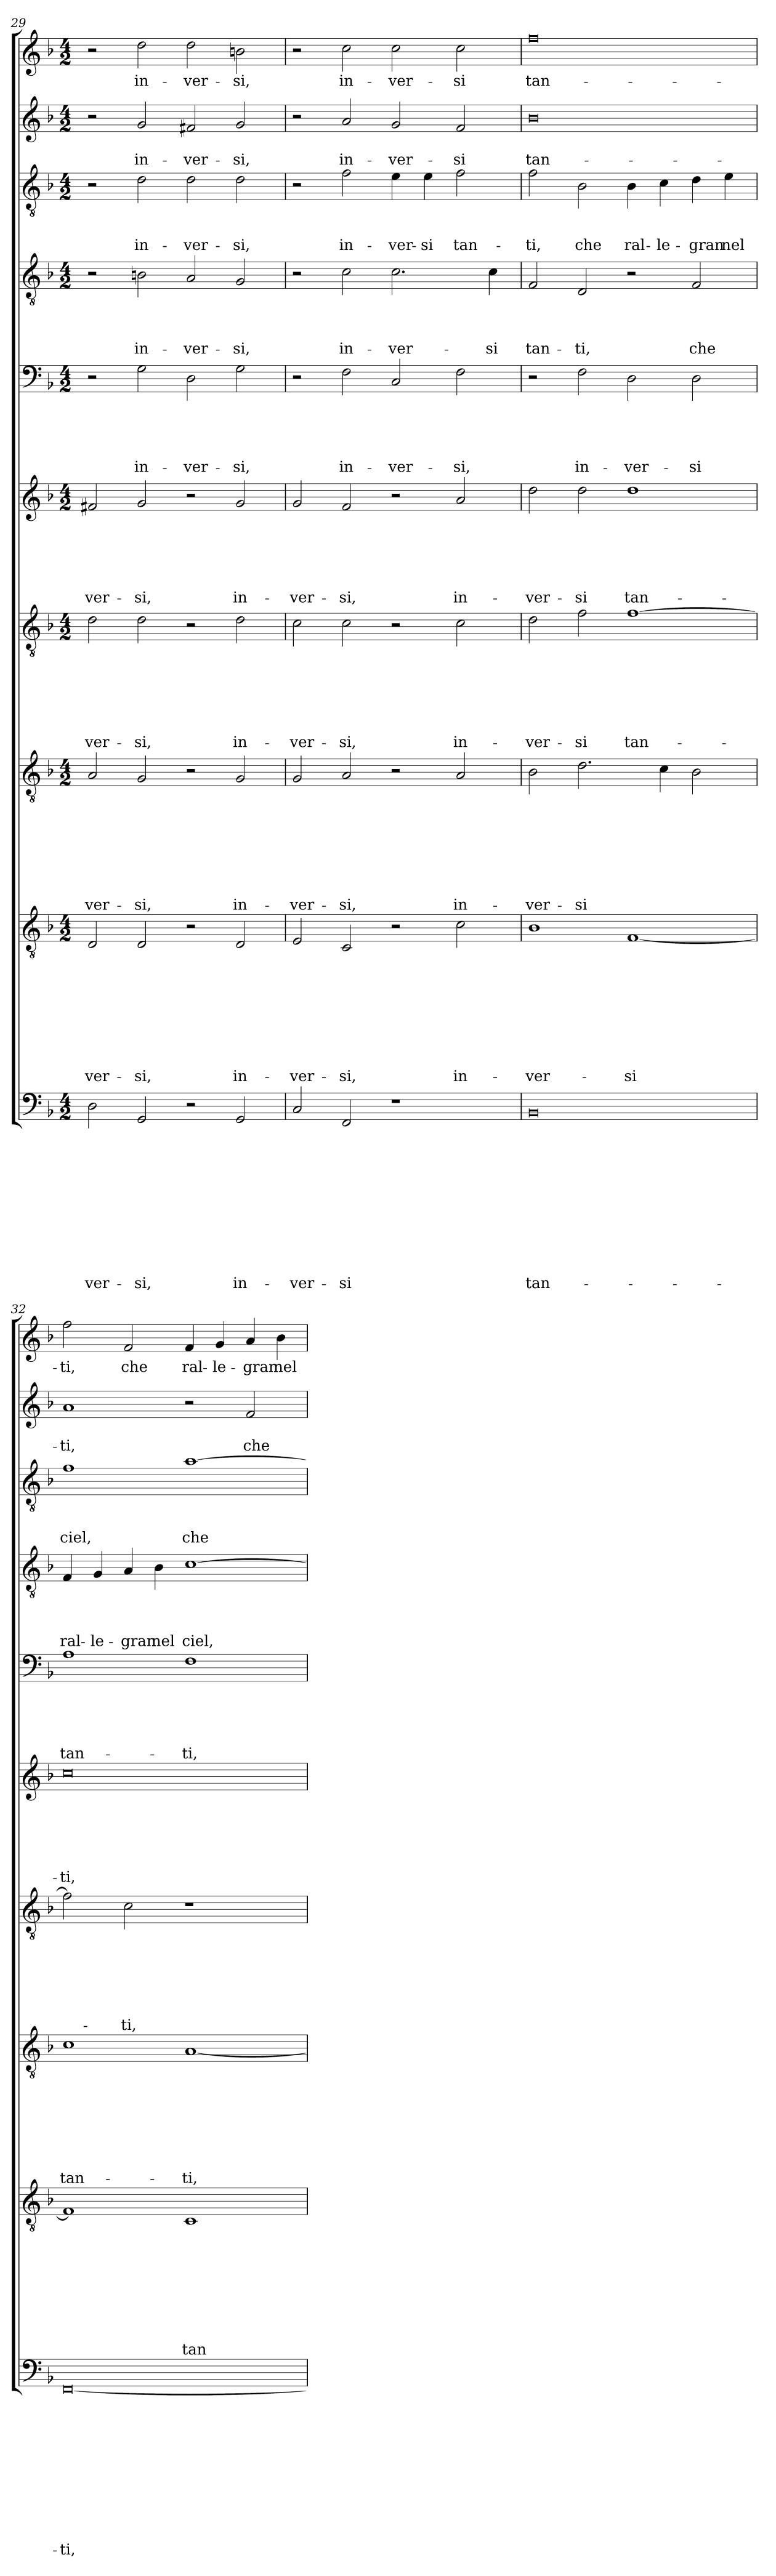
**kern	**text	**text	**text	**text	**text	**text	**text	**text	**text	**text	**text	**kern	**text	**text	**text	**text	**text	**text	**text	**text	**text	**kern	**text	**text	**text	**text	**text	**text	**text	**text	**kern	**text	**text	**text	**text	**text	**text	**text	**kern	**text	**text	**text	**text	**text	**text	**kern	**text	**text	**text	**text	**text	**kern	**text	**text	**text	**text	**kern	**text	**text	**text	**kern	**text	**text	**kern	**text
*part10	*part10	*part10	*part10	*part10	*part10	*part10	*part10	*part10	*part10	*part10	*part10	*part9	*part9	*part9	*part9	*part9	*part9	*part9	*part9	*part9	*part9	*part8	*part8	*part8	*part8	*part8	*part8	*part8	*part8	*part8	*part7	*part7	*part7	*part7	*part7	*part7	*part7	*part7	*part6	*part6	*part6	*part6	*part6	*part6	*part6	*part5	*part5	*part5	*part5	*part5	*part5	*part4	*part4	*part4	*part4	*part4	*part3	*part3	*part3	*part3	*part2	*part2	*part2	*part1	*part1
*staff10	*staff10	*staff10	*staff10	*staff10	*staff10	*staff10	*staff10	*staff10	*staff10	*staff10	*staff10	*staff9	*staff9	*staff9	*staff9	*staff9	*staff9	*staff9	*staff9	*staff9	*staff9	*staff8	*staff8	*staff8	*staff8	*staff8	*staff8	*staff8	*staff8	*staff8	*staff7	*staff7	*staff7	*staff7	*staff7	*staff7	*staff7	*staff7	*staff6	*staff6	*staff6	*staff6	*staff6	*staff6	*staff6	*staff5	*staff5	*staff5	*staff5	*staff5	*staff5	*staff4	*staff4	*staff4	*staff4	*staff4	*staff3	*staff3	*staff3	*staff3	*staff2	*staff2	*staff2	*staff1	*staff1
*clefF4	*	*	*	*	*	*	*	*	*	*	*	*clefGv2	*	*	*	*	*	*	*	*	*	*clefGv2	*	*	*	*	*	*	*	*	*clefGv2	*	*	*	*	*	*	*	*clefG2	*	*	*	*	*	*	*clefF4	*	*	*	*	*	*clefGv2	*	*	*	*	*clefGv2	*	*	*	*clefG2	*	*	*clefG2	*
*k[b-]	*	*	*	*	*	*	*	*	*	*	*	*k[b-]	*	*	*	*	*	*	*	*	*	*k[b-]	*	*	*	*	*	*	*	*	*k[b-]	*	*	*	*	*	*	*	*k[b-]	*	*	*	*	*	*	*k[b-]	*	*	*	*	*	*k[b-]	*	*	*	*	*k[b-]	*	*	*	*k[b-]	*	*	*k[b-]	*
*F:	*	*	*	*	*	*	*	*	*	*	*	*F:	*	*	*	*	*	*	*	*	*	*F:	*	*	*	*	*	*	*	*	*F:	*	*	*	*	*	*	*	*F:	*	*	*	*	*	*	*F:	*	*	*	*	*	*F:	*	*	*	*	*F:	*	*	*	*F:	*	*	*F:	*
*M4/2	*	*	*	*	*	*	*	*	*	*	*	*M4/2	*	*	*	*	*	*	*	*	*	*M4/2	*	*	*	*	*	*	*	*	*M4/2	*	*	*	*	*	*	*	*M4/2	*	*	*	*	*	*	*M4/2	*	*	*	*	*	*M4/2	*	*	*	*	*M4/2	*	*	*	*M4/2	*	*	*M4/2	*
=29	=29	=29	=29	=29	=29	=29	=29	=29	=29	=29	=29	=29	=29	=29	=29	=29	=29	=29	=29	=29	=29	=29	=29	=29	=29	=29	=29	=29	=29	=29	=29	=29	=29	=29	=29	=29	=29	=29	=29	=29	=29	=29	=29	=29	=29	=29	=29	=29	=29	=29	=29	=29	=29	=29	=29	=29	=29	=29	=29	=29	=29	=29	=29	=29	=29
2D\	.	.	.	.	.	.	.	.	.	.	-ver-	2D/	.	.	.	.	.	.	.	.	-ver-	2A/	.	.	.	.	.	.	.	-ver-	2d\	.	.	.	.	.	.	-ver-	2f#X/	.	.	.	.	.	-ver-	2r	.	.	.	.	.	2r	.	.	.	.	2r	.	.	.	2r	.	.	2r	.
2GG/	.	.	.	.	.	.	.	.	.	.	-si,	2D/	.	.	.	.	.	.	.	.	-si,	2G/	.	.	.	.	.	.	.	-si,	2d\	.	.	.	.	.	.	-si,	2g/	.	.	.	.	.	-si,	2G\	.	.	.	.	in-	2Bn\	.	.	.	in-	2d\	.	.	in-	2g/	.	in-	2dd\	in-
2r	.	.	.	.	.	.	.	.	.	.	.	2r	.	.	.	.	.	.	.	.	.	2r	.	.	.	.	.	.	.	.	2r	.	.	.	.	.	.	.	2r	.	.	.	.	.	.	2D\	.	.	.	.	-ver-	2A/	.	.	.	-ver-	2d\	.	.	-ver-	2f#X/	.	-ver-	2dd\	-ver-
2GG/	.	.	.	.	.	.	.	.	.	.	in-	2D/	.	.	.	.	.	.	.	.	in-	2G/	.	.	.	.	.	.	.	in-	2d\	.	.	.	.	.	.	in-	2g/	.	.	.	.	.	in-	2G\	.	.	.	.	-si,	2G/	.	.	.	-si,	2d\	.	.	-si,	2g/	.	-si,	2bn\	-si,
!!LO:LB:g=z
=30	=30	=30	=30	=30	=30	=30	=30	=30	=30	=30	=30	=30	=30	=30	=30	=30	=30	=30	=30	=30	=30	=30	=30	=30	=30	=30	=30	=30	=30	=30	=30	=30	=30	=30	=30	=30	=30	=30	=30	=30	=30	=30	=30	=30	=30	=30	=30	=30	=30	=30	=30	=30	=30	=30	=30	=30	=30	=30	=30	=30	=30	=30	=30	=30	=30
2C/	.	.	.	.	.	.	.	.	.	.	-ver-	2E/	.	.	.	.	.	.	.	.	-ver-	2G/	.	.	.	.	.	.	.	-ver-	2c\	.	.	.	.	.	.	-ver-	2g/	.	.	.	.	.	-ver-	2r	.	.	.	.	.	2r	.	.	.	.	2r	.	.	.	2r	.	.	2r	.
2FF/	.	.	.	.	.	.	.	.	.	.	-si	2C/	.	.	.	.	.	.	.	.	-si,	2A/	.	.	.	.	.	.	.	-si,	2c\	.	.	.	.	.	.	-si,	2f/	.	.	.	.	.	-si,	2F\	.	.	.	.	in-	2c\	.	.	.	in-	2f\	.	.	in-	2a/	.	in-	2cc\	in-
1r	.	.	.	.	.	.	.	.	.	.	.	2r	.	.	.	.	.	.	.	.	.	2r	.	.	.	.	.	.	.	.	2r	.	.	.	.	.	.	.	2r	.	.	.	.	.	.	2C/	.	.	.	.	-ver-	2.c\	.	.	.	-ver-	4e\	.	.	-ver-	2g/	.	-ver-	2cc\	-ver-
.	.	.	.	.	.	.	.	.	.	.	.	.	.	.	.	.	.	.	.	.	.	.	.	.	.	.	.	.	.	.	.	.	.	.	.	.	.	.	.	.	.	.	.	.	.	.	.	.	.	.	.	.	.	.	.	.	4e\	.	.	-si	.	.	.	.	.
.	.	.	.	.	.	.	.	.	.	.	.	2c\	.	.	.	.	.	.	.	.	in-	2A/	.	.	.	.	.	.	.	in-	2c\	.	.	.	.	.	.	in-	2a/	.	.	.	.	.	in-	2F\	.	.	.	.	-si,	.	.	.	.	.	2f\	.	.	tan-	2f/	.	-si	2cc\	-si
.	.	.	.	.	.	.	.	.	.	.	.	.	.	.	.	.	.	.	.	.	.	.	.	.	.	.	.	.	.	.	.	.	.	.	.	.	.	.	.	.	.	.	.	.	.	.	.	.	.	.	.	4c\	.	.	.	-si	.	.	.	.	.	.	.	.	.
=31	=31	=31	=31	=31	=31	=31	=31	=31	=31	=31	=31	=31	=31	=31	=31	=31	=31	=31	=31	=31	=31	=31	=31	=31	=31	=31	=31	=31	=31	=31	=31	=31	=31	=31	=31	=31	=31	=31	=31	=31	=31	=31	=31	=31	=31	=31	=31	=31	=31	=31	=31	=31	=31	=31	=31	=31	=31	=31	=31	=31	=31	=31	=31	=31	=31
0BB-	.	.	.	.	.	.	.	.	.	.	tan-	1B-	.	.	.	.	.	.	.	.	-ver-	2B-\	.	.	.	.	.	.	.	-ver-	2d\	.	.	.	.	.	.	-ver-	2dd\	.	.	.	.	.	-ver-	2r	.	.	.	.	.	2F/	.	.	.	tan-	2f\	.	.	-ti,	0b-	.	tan-	0ff	tan-
.	.	.	.	.	.	.	.	.	.	.	.	.	.	.	.	.	.	.	.	.	.	2.d\	.	.	.	.	.	.	.	-si	2f\	.	.	.	.	.	.	-si	2dd\	.	.	.	.	.	-si	2F\	.	.	.	.	in-	2D/	.	.	.	-ti,	2B-\	.	.	che	.	.	.	.	.
.	.	.	.	.	.	.	.	.	.	.	.	[1F	.	.	.	.	.	.	.	.	-si	.	.	.	.	.	.	.	.	.	[1f	.	.	.	.	.	.	tan-	1dd	.	.	.	.	.	tan-	2D\	.	.	.	.	-ver-	2r	.	.	.	.	4B-\	.	.	ral-	.	.	.	.	.
.	.	.	.	.	.	.	.	.	.	.	.	.	.	.	.	.	.	.	.	.	.	4c\	.	.	.	.	.	.	.	.	.	.	.	.	.	.	.	.	.	.	.	.	.	.	.	.	.	.	.	.	.	.	.	.	.	.	4c\	.	.	-le-	.	.	.	.	.
.	.	.	.	.	.	.	.	.	.	.	.	.	.	.	.	.	.	.	.	.	.	2B-\	.	.	.	.	.	.	.	.	.	.	.	.	.	.	.	.	.	.	.	.	.	.	.	2D\	.	.	.	.	-si	2F/	.	.	.	che	4d\	.	.	-gran	.	.	.	.	.
.	.	.	.	.	.	.	.	.	.	.	.	.	.	.	.	.	.	.	.	.	.	.	.	.	.	.	.	.	.	.	.	.	.	.	.	.	.	.	.	.	.	.	.	.	.	.	.	.	.	.	.	.	.	.	.	.	4e\	.	.	nel	.	.	.	.	.
=32	=32	=32	=32	=32	=32	=32	=32	=32	=32	=32	=32	=32	=32	=32	=32	=32	=32	=32	=32	=32	=32	=32	=32	=32	=32	=32	=32	=32	=32	=32	=32	=32	=32	=32	=32	=32	=32	=32	=32	=32	=32	=32	=32	=32	=32	=32	=32	=32	=32	=32	=32	=32	=32	=32	=32	=32	=32	=32	=32	=32	=32	=32	=32	=32	=32
[0FF	.	.	.	.	.	.	.	.	.	.	-ti,	1F]	.	.	.	.	.	.	.	.	.	1c	.	.	.	.	.	.	.	tan-	2f\]	.	.	.	.	.	.	.	0cc	.	.	.	.	.	-ti,	1A	.	.	.	.	tan-	4F/	.	.	.	ral-	1f	.	.	ciel,	1a	.	-ti,	2ff\	-ti,
.	.	.	.	.	.	.	.	.	.	.	.	.	.	.	.	.	.	.	.	.	.	.	.	.	.	.	.	.	.	.	.	.	.	.	.	.	.	.	.	.	.	.	.	.	.	.	.	.	.	.	.	4G/	.	.	.	-le-	.	.	.	.	.	.	.	.	.
.	.	.	.	.	.	.	.	.	.	.	.	.	.	.	.	.	.	.	.	.	.	.	.	.	.	.	.	.	.	.	2c\	.	.	.	.	.	.	-ti,	.	.	.	.	.	.	.	.	.	.	.	.	.	4A/	.	.	.	-gran	.	.	.	.	.	.	.	2f/	che
.	.	.	.	.	.	.	.	.	.	.	.	.	.	.	.	.	.	.	.	.	.	.	.	.	.	.	.	.	.	.	.	.	.	.	.	.	.	.	.	.	.	.	.	.	.	.	.	.	.	.	.	4B-\	.	.	.	nel	.	.	.	.	.	.	.	.	.
.	.	.	.	.	.	.	.	.	.	.	.	1C	.	.	.	.	.	.	.	.	tan-	[1A	.	.	.	.	.	.	.	-ti,	1r	.	.	.	.	.	.	.	.	.	.	.	.	.	.	1F	.	.	.	.	-ti,	[1c	.	.	.	ciel,	[1a	.	.	che	2r	.	.	4f/	ral-
.	.	.	.	.	.	.	.	.	.	.	.	.	.	.	.	.	.	.	.	.	.	.	.	.	.	.	.	.	.	.	.	.	.	.	.	.	.	.	.	.	.	.	.	.	.	.	.	.	.	.	.	.	.	.	.	.	.	.	.	.	.	.	.	4g/	-le-
.	.	.	.	.	.	.	.	.	.	.	.	.	.	.	.	.	.	.	.	.	.	.	.	.	.	.	.	.	.	.	.	.	.	.	.	.	.	.	.	.	.	.	.	.	.	.	.	.	.	.	.	.	.	.	.	.	.	.	.	.	2f/	.	che	4a/	-gran
.	.	.	.	.	.	.	.	.	.	.	.	.	.	.	.	.	.	.	.	.	.	.	.	.	.	.	.	.	.	.	.	.	.	.	.	.	.	.	.	.	.	.	.	.	.	.	.	.	.	.	.	.	.	.	.	.	.	.	.	.	.	.	.	4b-\	nel
=	=	=	=	=	=	=	=	=	=	=	=	=	=	=	=	=	=	=	=	=	=	=	=	=	=	=	=	=	=	=	=	=	=	=	=	=	=	=	=	=	=	=	=	=	=	=	=	=	=	=	=	=	=	=	=	=	=	=	=	=	=	=	=	=	=
*-	*-	*-	*-	*-	*-	*-	*-	*-	*-	*-	*-	*-	*-	*-	*-	*-	*-	*-	*-	*-	*-	*-	*-	*-	*-	*-	*-	*-	*-	*-	*-	*-	*-	*-	*-	*-	*-	*-	*-	*-	*-	*-	*-	*-	*-	*-	*-	*-	*-	*-	*-	*-	*-	*-	*-	*-	*-	*-	*-	*-	*-	*-	*-	*-	*-
